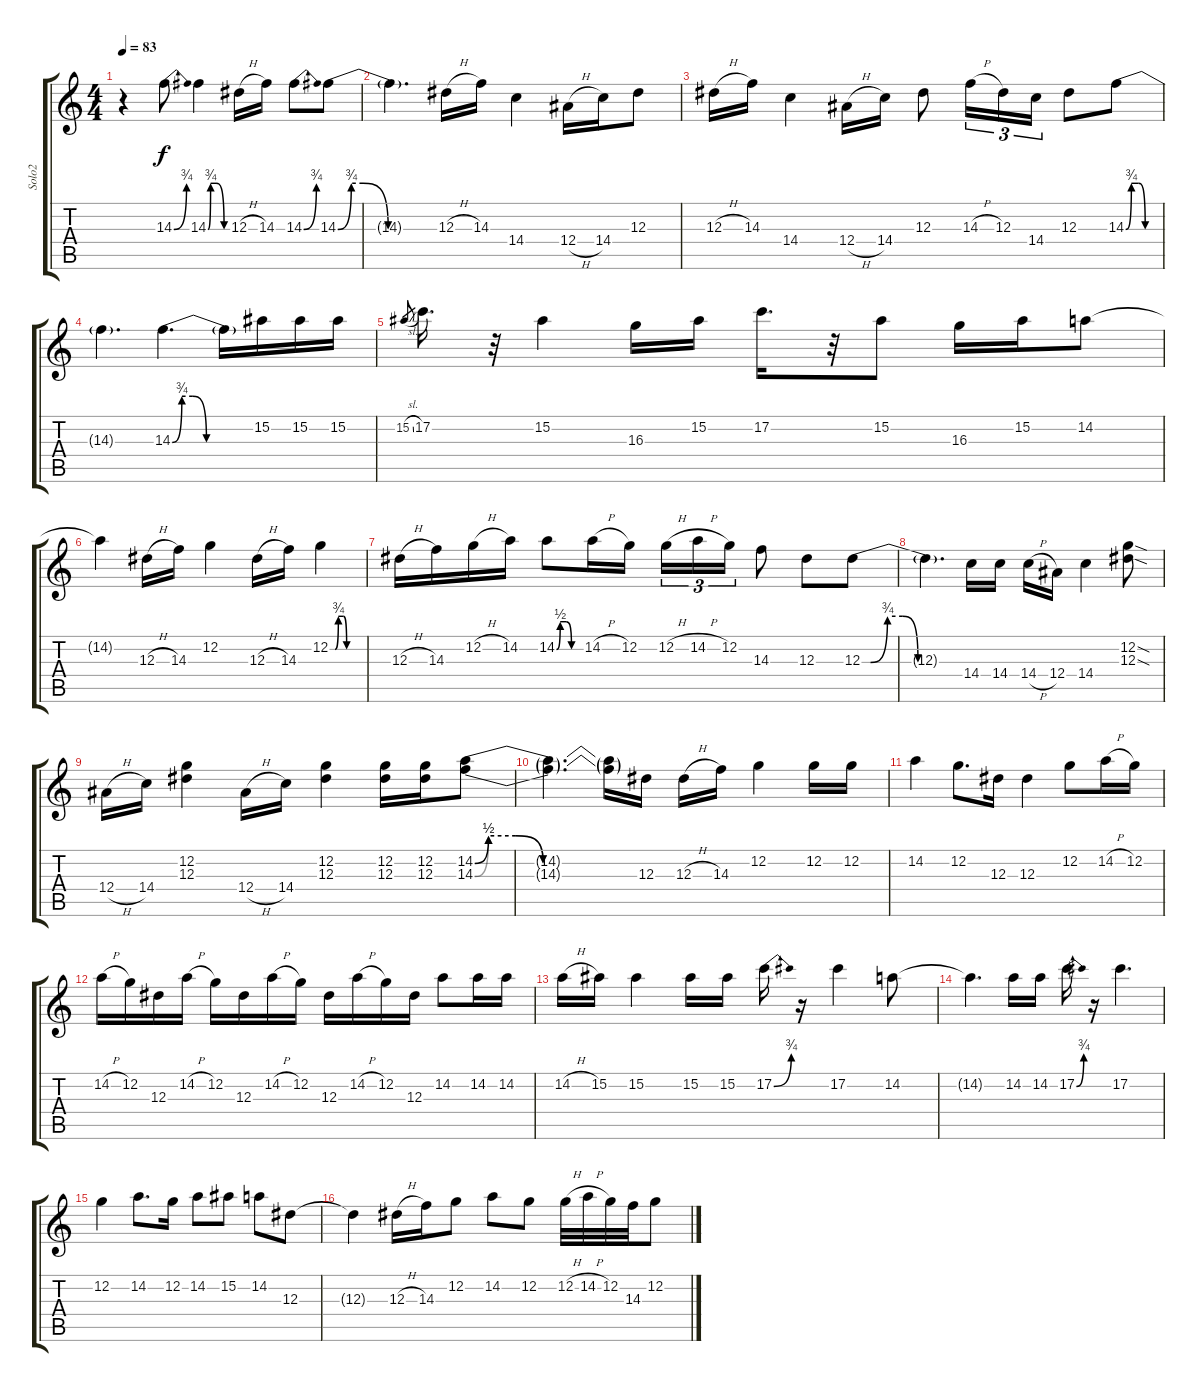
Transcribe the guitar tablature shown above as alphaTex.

\track ("Solo2" "Solo2") {instrument overdrivenguitar}
\staff {score tabs}
\tuning (C4 G3 Eb3 Bb2 F2 C2) {hide}
\ts (4 4)
\tempo 83
\clef g2
\ks c
r.4{dy f} 14.3{be (bend 0 0 60 3)}.8 14.3{be (custom 0 0 8 3 25 3 50 0 60 0)}.4 12.3{h}.16 14.3.16 14.3{be (bend 0 0 60 3)}.8 14.3{be (custom 0 0 8 3 15 3 30 0 60 0)}.8 |
14.3{t}.4{d} 12.3{h}.16 14.3.16 14.4.4 12.4{h}.16 14.4.16 12.3.8 |
12.3{h}.16 14.3.16 14.4.4 12.4{h}.16 14.4.16 12.3.8 14.3{h}.16{tu (3 2)} 12.3.16{tu (3 2)} 14.4.16{tu (3 2)} 12.3.8 14.3{be (custom 0 0 10 3 23 3 35 0 60 0)}.8 |
14.3{t}.4{d} 14.3{be (custom 0 0 7 3 15 3 25 0 60 0)}.4{d} 14.3{t}.16 15.2.16 15.2.16 15.2.16 |
15.2{sl}.8{gr} 17.2.16{d} r.32 15.2.4 16.3.16 15.2.16 17.2.16{d} r.32 15.2.8 16.3.16 15.2.16 14.2.8 |
14.2{t}.4 12.3{h}.16 14.3.16 12.2.4 12.3{h}.16 14.3.16 12.2{be (custom 0 0 9 0 15 3 24 3 30 0 60 0)}.4 |
12.3{h}.16 14.3.16 12.2{h}.16 14.2.16 14.2{be (custom 0 0 9 2 24 2 37 0 60 0)}.8 14.2{h}.16 12.2.16 12.2{h}.16{tu (3 2)} 14.2{h}.16{tu (3 2)} 12.2.16{tu (3 2)} 14.3.8 12.3.8 12.3{be (custom 0 0 5 0 15 3 24 3 33 0 60 0)}.8 |
12.3{t}.4{d} 14.4.16 14.4.16 14.4{h}.16 12.4.16 14.4.4 (12.2{sod} 12.3{sod}).8 |
12.4{h}.16 14.4.16 (12.2 12.3).4 12.4{h}.16 14.4.16 (12.2 12.3).4 (12.2 12.3).16 (12.2 12.3).16 (14.2{be (custom 0 0 5 2 15 2 25 0 60 0)} 14.3{be (custom 0 0 5 2 15 2 25 0 60 0)}).8 |
(14.2{t} 14.3{t}).4{d} (14.2{t} 14.3{t}).16 12.3.16 12.3{h}.16 14.3.16 12.2.4 12.2.16 12.2.16 |
14.2.4 12.2.8{d} 12.3.16 12.3.4 12.2.8 14.2{h}.16 12.2.16 |
14.2{h}.16 12.2.16 12.3.16 14.2{h}.16 12.2.16 12.3.16 14.2{h}.16 12.2.16 12.3.16 14.2{h}.16 12.2.16 12.3.16 14.2.8 14.2.16 14.2.16 |
14.2{h}.16 15.2.16 15.2.4 15.2.16 15.2.16 17.2{be (bend 0 0 60 3)}.16 r.16 17.2.4 14.2.8 |
14.2{t}.4{d} 14.2.16 14.2.16 17.2{be (bend 0 0 60 3)}.16 r.16 17.2.4{d} |
12.2.4 14.2.8{d} 12.2.16 14.2.8 15.2.8 14.2.8 12.3.8 |
12.3{t}.4 12.3{h}.16 14.3.16 12.2.8 14.2.8 12.2.8 12.2{h}.32 14.2{h}.32 12.2.32 14.3.32 12.2.8
